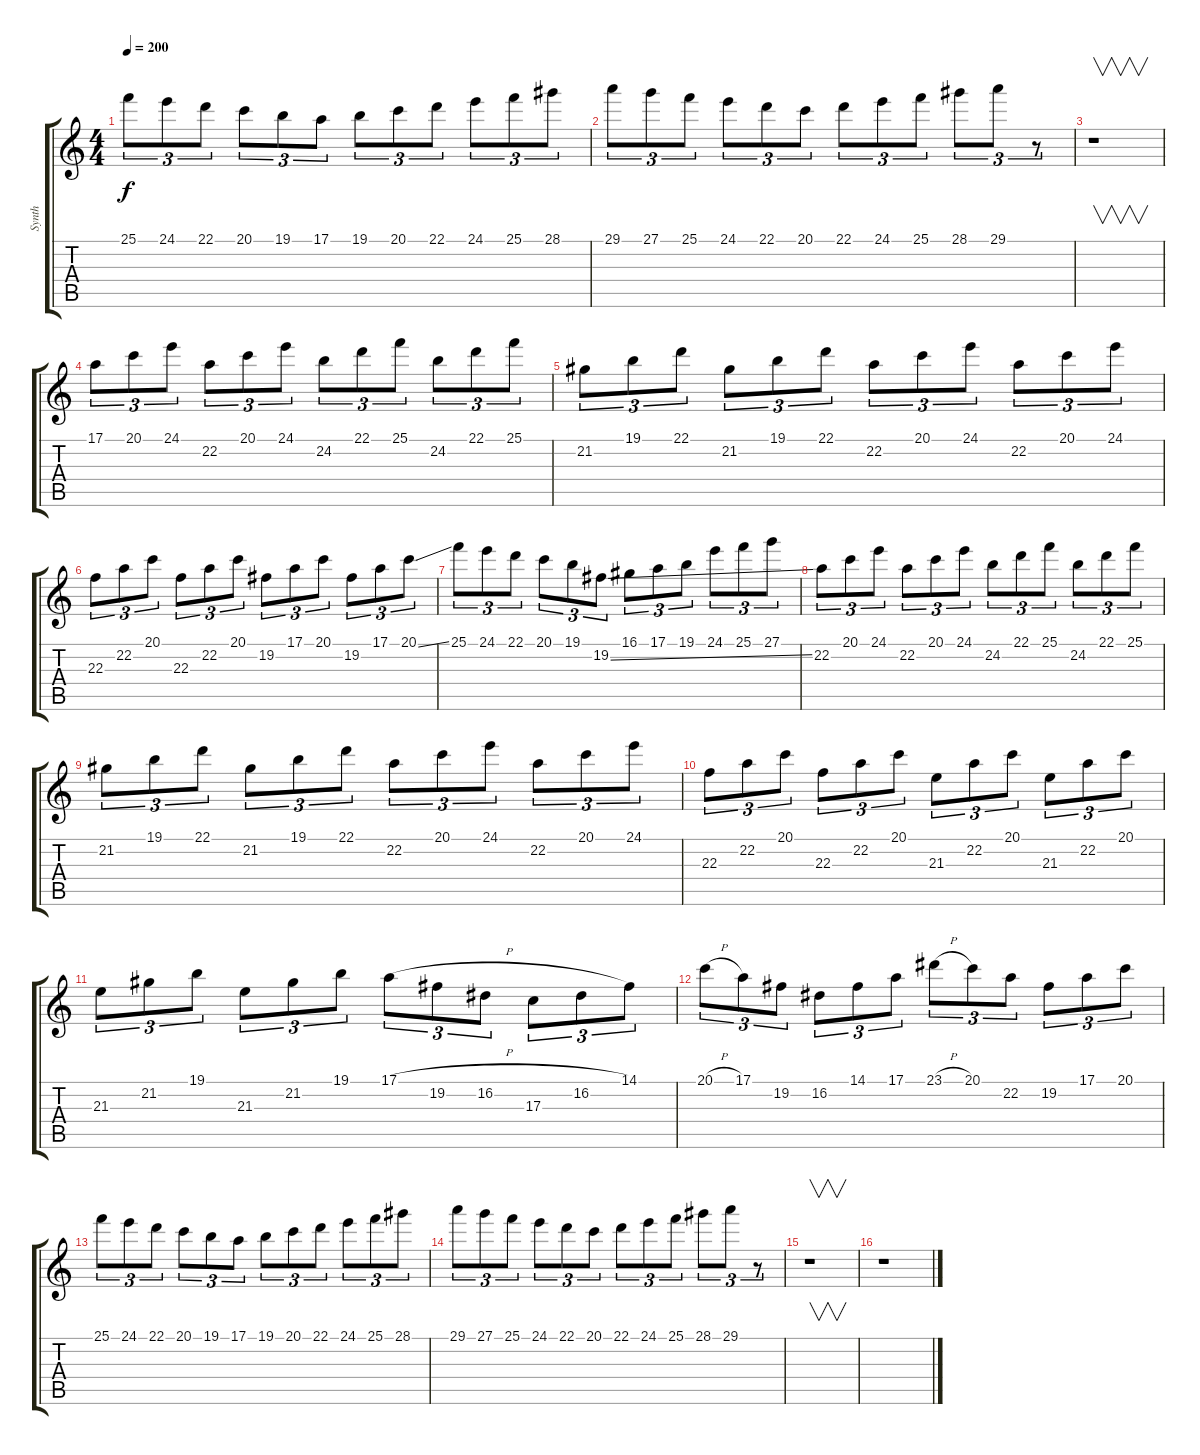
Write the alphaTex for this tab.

\track ("Synth" "Synth") {instrument lead2sawtooth}
\staff {score tabs}
\tuning (E4 B3 G3 D3 A2 E2) {hide}
\ts (4 4)
\tempo 200
\clef g2
\ks c
25.1.8{tu (3 2) dy f} 24.1.8{tu (3 2)} 22.1.8{tu (3 2)} 20.1.8{tu (3 2)} 19.1.8{tu (3 2)} 17.1.8{tu (3 2)} 19.1.8{tu (3 2)} 20.1.8{tu (3 2)} 22.1.8{tu (3 2)} 24.1.8{tu (3 2)} 25.1.8{tu (3 2)} 28.1.8{tu (3 2)} |
29.1.8{tu (3 2)} 27.1.8{tu (3 2)} 25.1.8{tu (3 2)} 24.1.8{tu (3 2)} 22.1.8{tu (3 2)} 20.1.8{tu (3 2)} 22.1.8{tu (3 2)} 24.1.8{tu (3 2)} 25.1.8{tu (3 2)} 28.1.8{tu (3 2)} 29.1.8{tu (3 2)} r.8{tu (3 2)} |
r.1{v} |
17.1.8{tu (3 2)} 20.1.8{tu (3 2)} 24.1.8{tu (3 2)} 22.2.8{tu (3 2)} 20.1.8{tu (3 2)} 24.1.8{tu (3 2)} 24.2.8{tu (3 2)} 22.1.8{tu (3 2)} 25.1.8{tu (3 2)} 24.2.8{tu (3 2)} 22.1.8{tu (3 2)} 25.1.8{tu (3 2)} |
21.2.8{tu (3 2)} 19.1.8{tu (3 2)} 22.1.8{tu (3 2)} 21.2.8{tu (3 2)} 19.1.8{tu (3 2)} 22.1.8{tu (3 2)} 22.2.8{tu (3 2)} 20.1.8{tu (3 2)} 24.1.8{tu (3 2)} 22.2.8{tu (3 2)} 20.1.8{tu (3 2)} 24.1.8{tu (3 2)} |
22.3.8{tu (3 2)} 22.2.8{tu (3 2)} 20.1.8{tu (3 2)} 22.3.8{tu (3 2)} 22.2.8{tu (3 2)} 20.1.8{tu (3 2)} 19.2.8{tu (3 2)} 17.1.8{tu (3 2)} 20.1.8{tu (3 2)} 19.2.8{tu (3 2)} 17.1.8{tu (3 2)} 20.1{ss}.8{tu (3 2)} |
25.1.8{tu (3 2)} 24.1.8{tu (3 2)} 22.1.8{tu (3 2)} 20.1.8{tu (3 2)} 19.1.8{tu (3 2)} 19.2{ss}.8{tu (3 2)} 16.1.8{tu (3 2)} 17.1.8{tu (3 2)} 19.1.8{tu (3 2)} 24.1.8{tu (3 2)} 25.1.8{tu (3 2)} 27.1.8{tu (3 2)} |
22.2.8{tu (3 2)} 20.1.8{tu (3 2)} 24.1.8{tu (3 2)} 22.2.8{tu (3 2)} 20.1.8{tu (3 2)} 24.1.8{tu (3 2)} 24.2.8{tu (3 2)} 22.1.8{tu (3 2)} 25.1.8{tu (3 2)} 24.2.8{tu (3 2)} 22.1.8{tu (3 2)} 25.1.8{tu (3 2)} |
21.2.8{tu (3 2)} 19.1.8{tu (3 2)} 22.1.8{tu (3 2)} 21.2.8{tu (3 2)} 19.1.8{tu (3 2)} 22.1.8{tu (3 2)} 22.2.8{tu (3 2)} 20.1.8{tu (3 2)} 24.1.8{tu (3 2)} 22.2.8{tu (3 2)} 20.1.8{tu (3 2)} 24.1.8{tu (3 2)} |
22.3.8{tu (3 2)} 22.2.8{tu (3 2)} 20.1.8{tu (3 2)} 22.3.8{tu (3 2)} 22.2.8{tu (3 2)} 20.1.8{tu (3 2)} 21.3.8{tu (3 2)} 22.2.8{tu (3 2)} 20.1.8{tu (3 2)} 21.3.8{tu (3 2)} 22.2.8{tu (3 2)} 20.1.8{tu (3 2)} |
21.3.8{tu (3 2)} 21.2.8{tu (3 2)} 19.1.8{tu (3 2)} 21.3.8{tu (3 2)} 21.2.8{tu (3 2)} 19.1.8{tu (3 2)} 17.1{h}.8{tu (3 2)} 19.2.8{tu (3 2)} 16.2.8{tu (3 2)} 17.3.8{tu (3 2)} 16.2.8{tu (3 2)} 14.1.8{tu (3 2)} |
20.1{h}.8{tu (3 2)} 17.1.8{tu (3 2)} 19.2.8{tu (3 2)} 16.2.8{tu (3 2)} 14.1.8{tu (3 2)} 17.1.8{tu (3 2)} 23.1{h}.8{tu (3 2)} 20.1.8{tu (3 2)} 22.2.8{tu (3 2)} 19.2.8{tu (3 2)} 17.1.8{tu (3 2)} 20.1.8{tu (3 2)} |
25.1.8{tu (3 2)} 24.1.8{tu (3 2)} 22.1.8{tu (3 2)} 20.1.8{tu (3 2)} 19.1.8{tu (3 2)} 17.1.8{tu (3 2)} 19.1.8{tu (3 2)} 20.1.8{tu (3 2)} 22.1.8{tu (3 2)} 24.1.8{tu (3 2)} 25.1.8{tu (3 2)} 28.1.8{tu (3 2)} |
29.1.8{tu (3 2)} 27.1.8{tu (3 2)} 25.1.8{tu (3 2)} 24.1.8{tu (3 2)} 22.1.8{tu (3 2)} 20.1.8{tu (3 2)} 22.1.8{tu (3 2)} 24.1.8{tu (3 2)} 25.1.8{tu (3 2)} 28.1.8{tu (3 2)} 29.1.8{tu (3 2)} r.8{tu (3 2)} |
r.1{v} |
r.1
